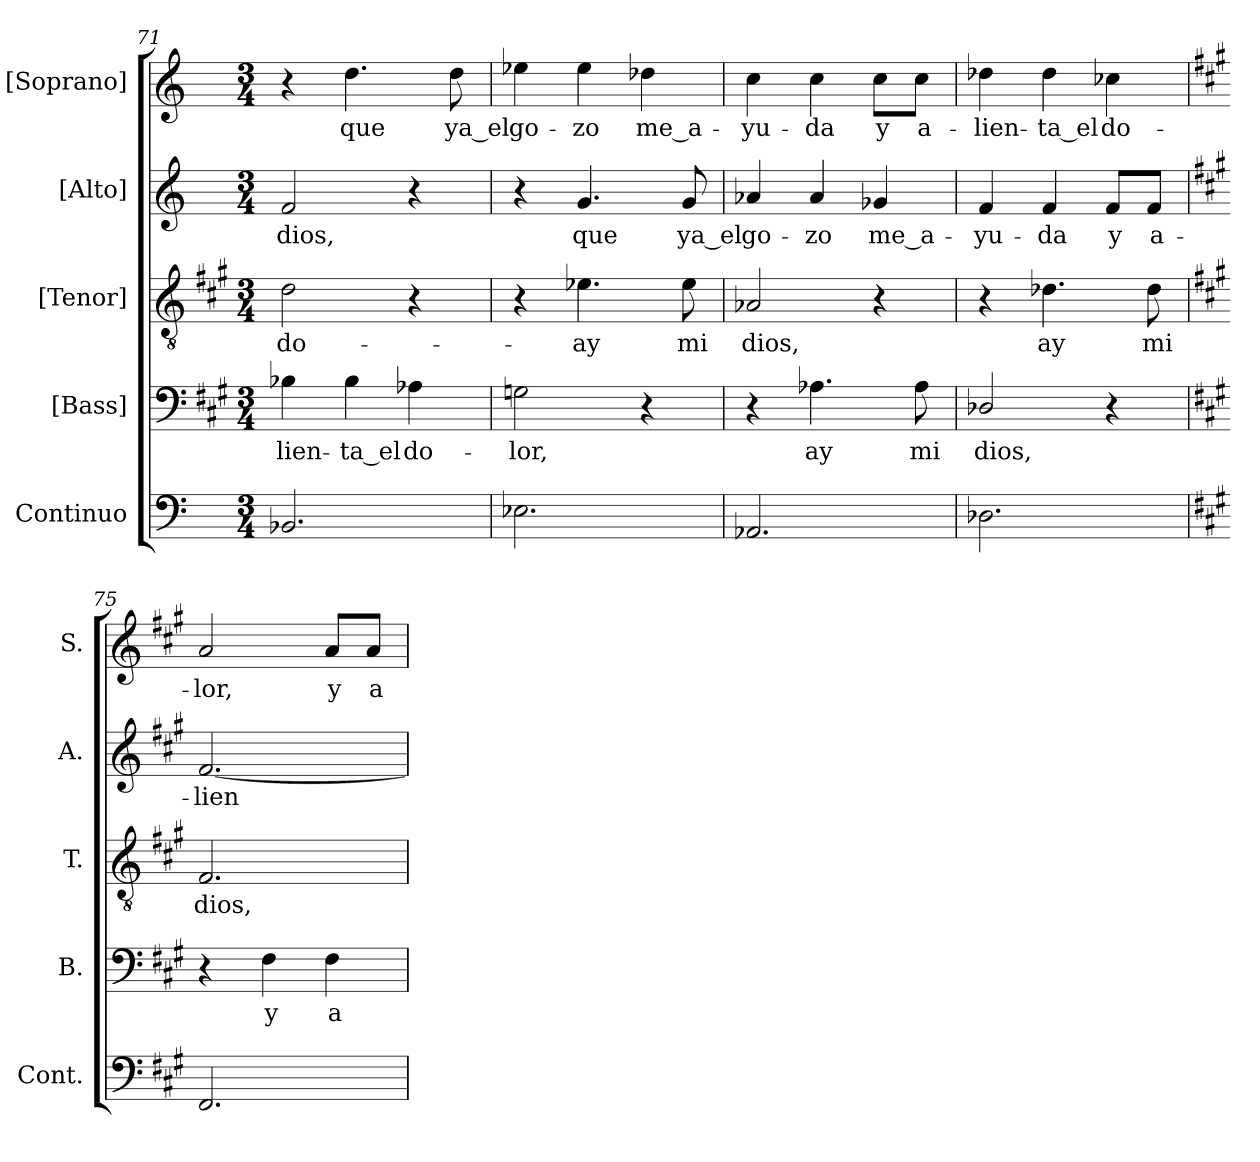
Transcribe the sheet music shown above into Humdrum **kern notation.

**kern	**kern	**text	**kern	**text	**kern	**text	**kern	**text
*part5	*part4	*part4	*part3	*part3	*part2	*part2	*part1	*part1
*staff5	*staff4	*staff4	*staff3	*staff3	*staff2	*staff2	*staff1	*staff1
*I"Continuo	*I"[Bass]	*	*I"[Tenor]	*	*I"[Alto]	*	*I"[Soprano]	*
*I'Cont.	*I'B.	*	*I'T.	*	*I'A.	*	*I'S.	*
*clefF4	*clefF4	*	*clefGv2	*	*clefG2	*	*clefG2	*
*	*	*	*ITrd7c12	*	*	*	*	*
*k[]	*k[f#c#g#]	*	*k[f#c#g#]	*	*k[]	*	*k[]	*
*C:	*A:	*	*A:	*	*C:	*	*C:	*
*M3/4	*M3/4	*	*M3/4	*	*M3/4	*	*M3/4	*
=71	=71	=71	=71	=71	=71	=71	=71	=71
!	!	!LO:LY:b:color=#000000	!	!	!	!	!	!
!	!	!	!	!LO:LY:b:color=#000000	!	!	!	!
!	!	!	!	!	!	!LO:LY:b:color=#000000	!	!
2.BB-Xi/	4B-Xi\	-lien-	2Di\	do-	2fi/	dios,	4r	.
!	!	!LO:LY:b:color=#000000	!	!	!	!	!	!
!	!	!	!	!	!	!	!	!LO:LY:b:color=#000000
.	4B-i\	-ta_el	.	.	.	.	4.ddi\	que
!	!	!LO:LY:b:color=#000000	!	!	!	!	!	!
!	!	!	!	!LO:LY:b:color=#000000	!	!	!	!
.	4A-Xi\	do-	4r	-lor,	4r	.	.	.
!	!	!	!	!	!	!	!	!LO:LY:b:color=#000000
.	.	.	.	.	.	.	8ddi\	ya_el
=72	=72	=72	=72	=72	=72	=72	=72	=72
!	!	!LO:LY:b:color=#000000	!	!	!	!	!	!
!	!	!	!	!	!	!	!	!LO:LY:b:color=#000000
2.E-Xi\	2Gni\	-lor,	4r	.	4r	.	4ee-Xi\	go-
!	!	!	!	!LO:LY:b:color=#000000	!	!	!	!
!	!	!	!	!	!	!LO:LY:b:color=#000000	!	!
!	!	!	!	!	!	!	!	!LO:LY:b:color=#000000
.	.	.	4.E-Xi\	ay	4.gi/	que	4ee-i\	-zo
!	!	!	!	!	!	!	!	!LO:LY:b:color=#000000
.	4r	.	.	.	.	.	4dd-Xi\	me_a-
!	!	!	!	!LO:LY:b:color=#000000	!	!	!	!
!	!	!	!	!	!	!LO:LY:b:color=#000000	!	!
.	.	.	8E-i\	mi	8gi/	ya_el	.	.
=73	=73	=73	=73	=73	=73	=73	=73	=73
!	!	!	!	!LO:LY:b:color=#000000	!	!	!	!
!	!	!	!	!	!	!LO:LY:b:color=#000000	!	!
!	!	!	!	!	!	!	!	!LO:LY:b:color=#000000
2.AA-Xi/	4r	.	2AA-Xi/	dios,	4a-Xi/	go-	4cci\	-yu-
!	!	!LO:LY:b:color=#000000	!	!	!	!	!	!
!	!	!	!	!	!	!LO:LY:b:color=#000000	!	!
!	!	!	!	!	!	!	!	!LO:LY:b:color=#000000
.	4.A-Xi\	ay	.	.	4a-i/	-zo	4cci\	-da
!	!	!	!	!	!	!LO:LY:b:color=#000000	!	!
!	!	!	!	!	!	!	!	!LO:LY:b:color=#000000
.	.	.	4r	.	4g-Xi/	me_a-	8cci\L	y
!	!	!LO:LY:b:color=#000000	!	!	!	!	!	!
!	!	!	!	!	!	!	!	!LO:LY:b:color=#000000
.	8A-i\	mi	.	.	.	.	8cci\J	a-
!!LO:LB:g=z
=74	=74	=74	=74	=74	=74	=74	=74	=74
!	!	!LO:LY:b:color=#000000	!	!	!	!	!	!
!	!	!	!	!	!	!LO:LY:b:color=#000000	!	!
!	!	!	!	!	!	!	!	!LO:LY:b:color=#000000
2.D-Xi\	2D-Xi/	dios,	4r	.	4fi/	-yu-	4dd-Xi\	-lien-
!	!	!	!	!LO:LY:b:color=#000000	!	!	!	!
!	!	!	!	!	!	!LO:LY:b:color=#000000	!	!
!	!	!	!	!	!	!	!	!LO:LY:b:color=#000000
.	.	.	4.D-Xi\	ay	4fi/	-da	4dd-i\	-ta_el
!	!	!	!	!	!	!LO:LY:b:color=#000000	!	!
!	!	!	!	!	!	!	!	!LO:LY:b:color=#000000
.	4r	.	.	.	8fi/L	y	4cc-Xi\	do-
!	!	!	!	!LO:LY:b:color=#000000	!	!	!	!
!	!	!	!	!	!	!LO:LY:b:color=#000000	!	!
.	.	.	8D-i\	mi	8fi/J	a-	.	.
=75	=75	=75	=75	=75	=75	=75	=75	=75
*k[f#c#g#]	*k[f#c#g#]	*	*k[f#c#g#]	*	*k[f#c#g#]	*	*k[f#c#g#]	*
*A:	*A:	*	*A:	*	*A:	*	*A:	*
!	!	!	!	!LO:LY:b:color=#000000	!	!	!	!
!	!	!	!	!	!	!LO:LY:b:color=#000000	!	!
!	!	!	!	!	!	!	!	!LO:LY:b:color=#000000
2.FF#i/	4r	.	2.FF#i/	dios,	[2.f#i/	-lien-	2ai/	-lor,
!	!	!LO:LY:b:color=#000000	!	!	!	!	!	!
.	4F#i\	y	.	.	.	.	.	.
!	!	!LO:LY:b:color=#000000	!	!	!	!	!	!
!	!	!	!	!	!	!	!	!LO:LY:b:color=#000000
.	4F#i\	a-	.	.	.	.	8ai/L	y
!	!	!	!	!	!	!	!	!LO:LY:b:color=#000000
.	.	.	.	.	.	.	8ai/J	a-
=	=	=	=	=	=	=	=	=
*-	*-	*-	*-	*-	*-	*-	*-	*-
